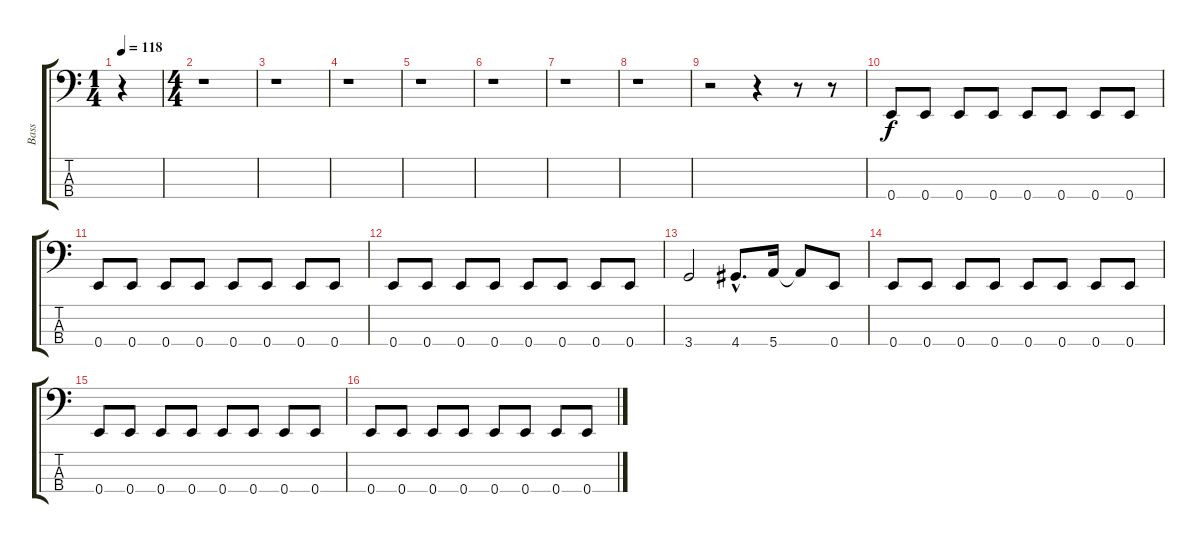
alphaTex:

\track ("Bass" "Bass") {instrument electricbassfinger}
\staff {score tabs}
\tuning (G2 D2 A1 E1) {hide}
\ts (1 4)
\tempo 118
\clef f4
\ks c
r.4{dy f instrument electricbassfinger} |
\ts (4 4)
r.1 |
r.1 |
r.1 |
r.1 |
r.1 |
r.1 |
r.1 |
r.2 r.4 r.8 r.8 |
0.4.8 0.4.8 0.4.8 0.4.8 0.4.8 0.4.8 0.4.8 0.4.8 |
0.4.8 0.4.8 0.4.8 0.4.8 0.4.8 0.4.8 0.4.8 0.4.8 |
0.4.8 0.4.8 0.4.8 0.4.8 0.4.8 0.4.8 0.4.8 0.4.8 |
3.4.2 4.4{hac}.8{d} 5.4.16 5.4{t}.8 0.4.8 |
0.4.8 0.4.8 0.4.8 0.4.8 0.4.8 0.4.8 0.4.8 0.4.8 |
0.4.8 0.4.8 0.4.8 0.4.8 0.4.8 0.4.8 0.4.8 0.4.8 |
0.4.8 0.4.8 0.4.8 0.4.8 0.4.8 0.4.8 0.4.8 0.4.8
